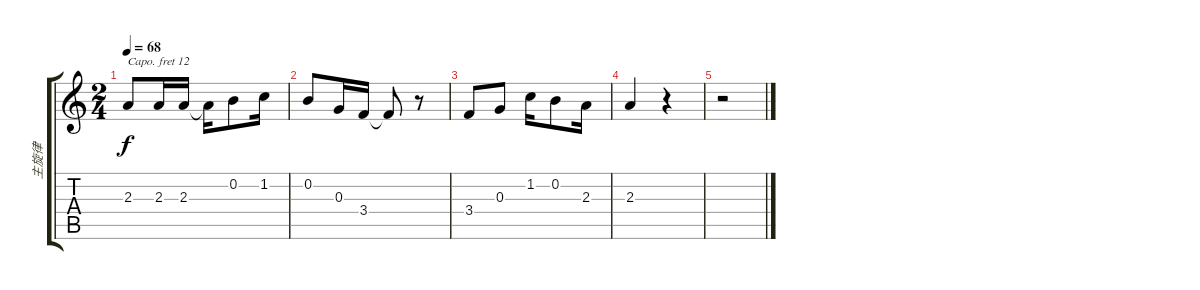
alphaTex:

\track ("主旋律" "主旋律") {instrument acousticgrandpiano}
\staff {score tabs}
\capo 12
\tuning (E4 B3 G3 D3 A2 E2) {hide}
\ts (2 4)
\tempo 68
\clef g2
\ks c
2.3.8{dy f} 2.3.16 2.3.16 2.3{t}.16 0.2.8 1.2.16 |
0.2.8 0.3.16 3.4.16 3.4{t}.8 r.8 |
3.4.8 0.3.8 1.2.16 0.2.8 2.3.16 |
2.3.4 r.4 |
r.2
